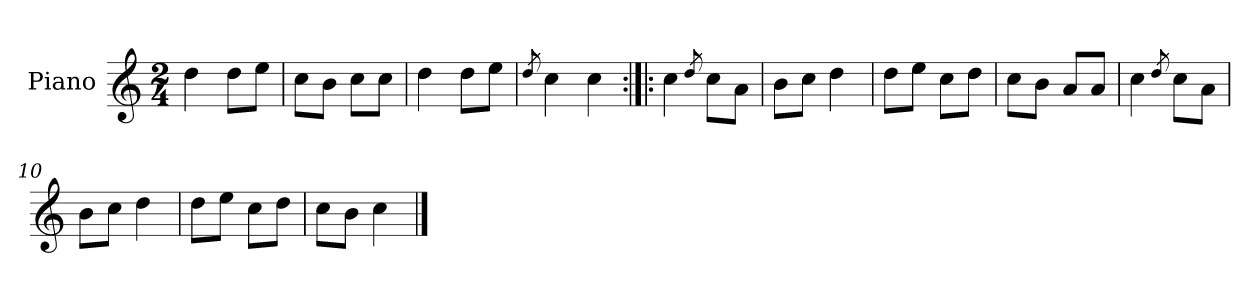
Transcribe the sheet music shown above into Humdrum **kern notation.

**kern
*part1
*staff1
*I"Piano
*I'Pno.
*clefG2
*k[]
*M2/4
=1
4dd\
8dd\L
8ee\J
=2
8cc\L
8b\J
8cc\L
8cc\J
=3
4dd\
8dd\L
8ee\J
=4
8qdd/
4cc\
4cc\
=5:|!|:
4cc\
8qdd/
8cc\L
8a\J
=6
8b\L
8cc\J
4dd\
=7
8dd\L
8ee\J
8cc\L
8dd\J
=8
8cc\L
8b\J
8a/L
8a/J
=9
4cc\
8qdd/
8cc\L
8a\J
!!LO:LB:g=z
=10
8b\L
8cc\J
4dd\
=11
8dd\L
8ee\J
8cc\L
8dd\J
=12
8cc\L
8b\J
4cc\
==
*-
